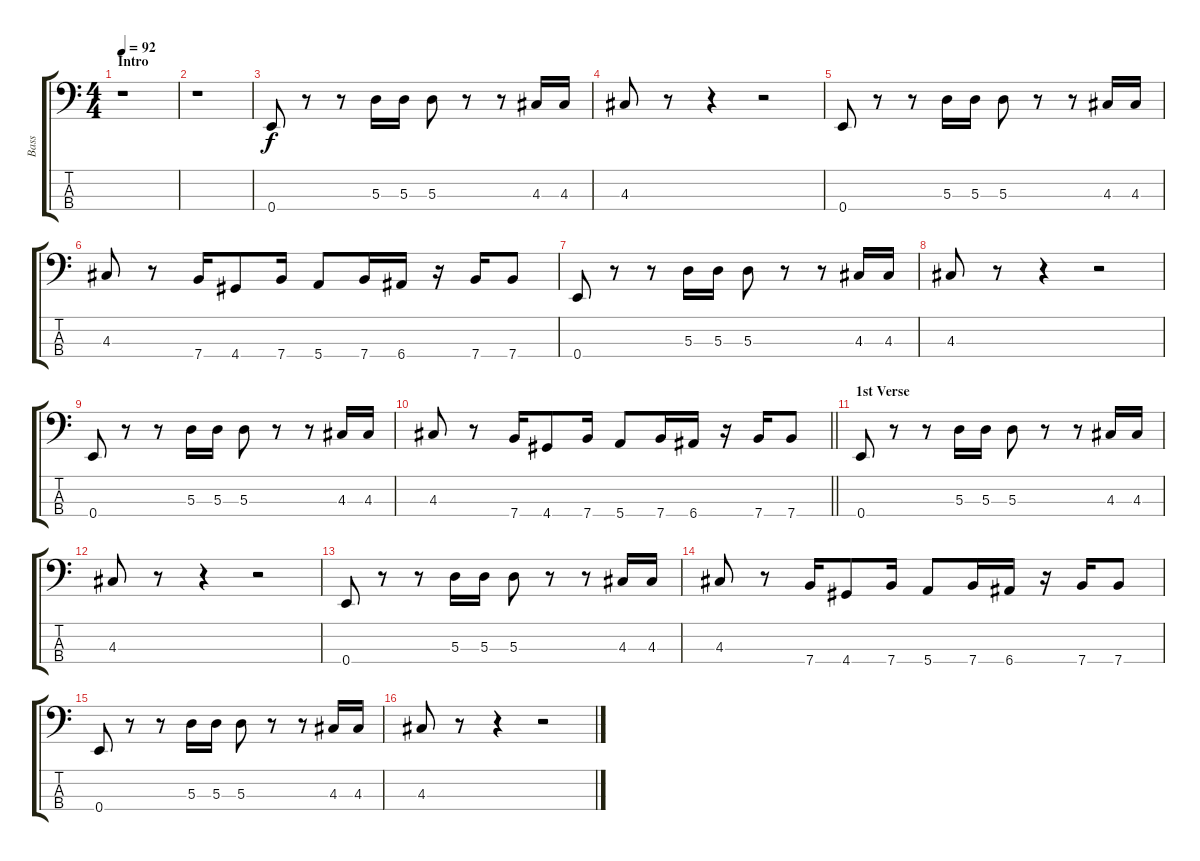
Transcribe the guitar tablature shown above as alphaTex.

\track ("Bass" "Bass") {instrument electricbassfinger}
\staff {score tabs}
\tuning (G2 D2 A1 E1) {hide}
\ts (4 4)
\section ("" "Intro")
\tempo 92
\clef f4
\ks c
r.1{dy f instrument electricbassfinger} |
r.1 |
0.4.8 r.8 r.8 5.3.16 5.3.16 5.3.8 r.8 r.8 4.3.16 4.3.16 |
4.3.8 r.8 r.4 r.2 |
0.4.8 r.8 r.8 5.3.16 5.3.16 5.3.8 r.8 r.8 4.3.16 4.3.16 |
4.3.8 r.8 7.4.16 4.4.8 7.4.16 5.4.8 7.4.16 6.4.16 r.16 7.4.16 7.4.8 |
0.4.8 r.8 r.8 5.3.16 5.3.16 5.3.8 r.8 r.8 4.3.16 4.3.16 |
4.3.8 r.8 r.4 r.2 |
0.4.8 r.8 r.8 5.3.16 5.3.16 5.3.8 r.8 r.8 4.3.16 4.3.16 |
\barLineRight lightlight
4.3.8 r.8 7.4.16 4.4.8 7.4.16 5.4.8 7.4.16 6.4.16 r.16 7.4.16 7.4.8 |
\section ("" "1st Verse")
0.4.8 r.8 r.8 5.3.16 5.3.16 5.3.8 r.8 r.8 4.3.16 4.3.16 |
4.3.8 r.8 r.4 r.2 |
0.4.8 r.8 r.8 5.3.16 5.3.16 5.3.8 r.8 r.8 4.3.16 4.3.16 |
4.3.8 r.8 7.4.16 4.4.8 7.4.16 5.4.8 7.4.16 6.4.16 r.16 7.4.16 7.4.8 |
0.4.8 r.8 r.8 5.3.16 5.3.16 5.3.8 r.8 r.8 4.3.16 4.3.16 |
4.3.8 r.8 r.4 r.2
